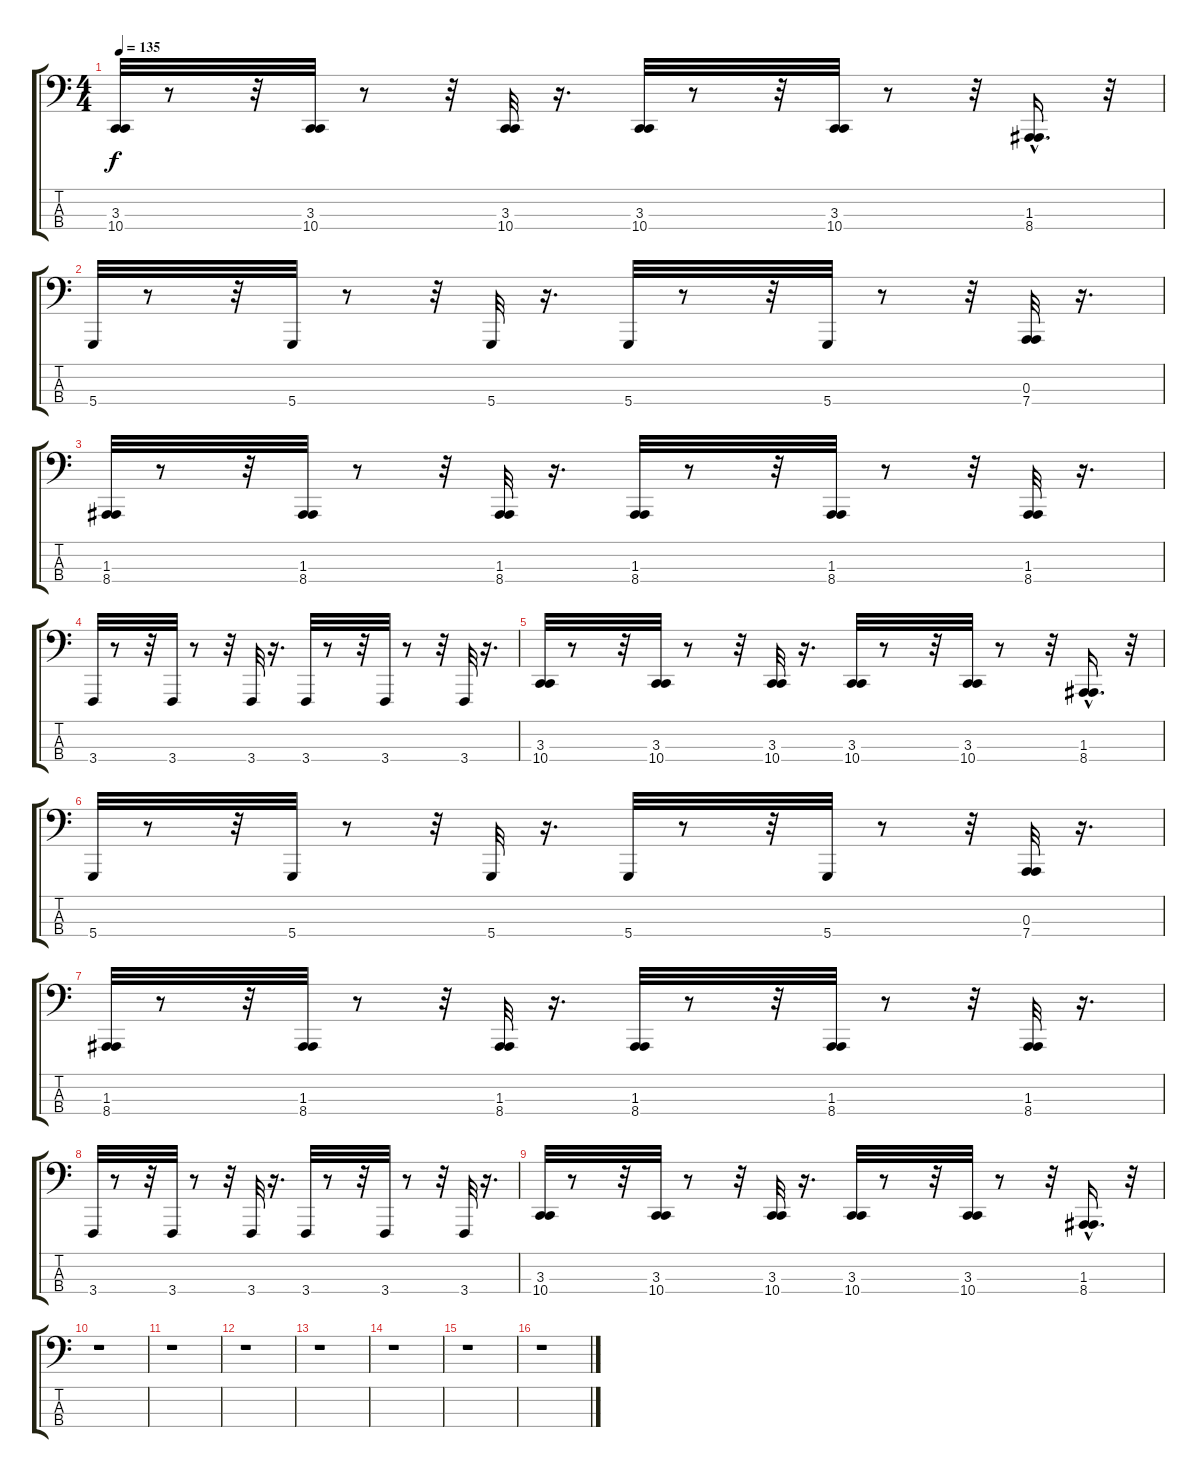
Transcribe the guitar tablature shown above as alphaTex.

\track "" {instrument lead8bassandlead}
\staff {score tabs}
\tuning (G2 D2 A1 D1) {hide}
\ts (4 4)
\tempo 135
\clef f4
\ks c
(3.3 10.4).32{dy f} r.8 r.32 (3.3 10.4).32 r.8 r.32 (3.3 10.4).32 r.16{d} (3.3 10.4).32 r.8 r.32 (3.3 10.4).32 r.8 r.32 (1.3{hac} 8.4{hac}).16{d} r.32 |
5.4.32 r.8 r.32 5.4.32 r.8 r.32 5.4.32 r.16{d} 5.4.32 r.8 r.32 5.4.32 r.8 r.32 (0.3 7.4).32 r.16{d} |
(1.3 8.4).32 r.8 r.32 (1.3 8.4).32 r.8 r.32 (1.3 8.4).32 r.16{d} (1.3 8.4).32 r.8 r.32 (1.3 8.4).32 r.8 r.32 (1.3 8.4).32 r.16{d} |
3.4.32 r.8 r.32 3.4.32 r.8 r.32 3.4.32 r.16{d} 3.4.32 r.8 r.32 3.4.32 r.8 r.32 3.4.32 r.16{d} |
(3.3 10.4).32 r.8 r.32 (3.3 10.4).32 r.8 r.32 (3.3 10.4).32 r.16{d} (3.3 10.4).32 r.8 r.32 (3.3 10.4).32 r.8 r.32 (1.3{hac} 8.4{hac}).16{d} r.32 |
5.4.32 r.8 r.32 5.4.32 r.8 r.32 5.4.32 r.16{d} 5.4.32 r.8 r.32 5.4.32 r.8 r.32 (0.3 7.4).32 r.16{d} |
(1.3 8.4).32 r.8 r.32 (1.3 8.4).32 r.8 r.32 (1.3 8.4).32 r.16{d} (1.3 8.4).32 r.8 r.32 (1.3 8.4).32 r.8 r.32 (1.3 8.4).32 r.16{d} |
3.4.32 r.8 r.32 3.4.32 r.8 r.32 3.4.32 r.16{d} 3.4.32 r.8 r.32 3.4.32 r.8 r.32 3.4.32 r.16{d} |
(3.3 10.4).32 r.8 r.32 (3.3 10.4).32 r.8 r.32 (3.3 10.4).32 r.16{d} (3.3 10.4).32 r.8 r.32 (3.3 10.4).32 r.8 r.32 (1.3{hac} 8.4{hac}).16{d} r.32 |
r.1 |
r.1 |
r.1 |
r.1 |
r.1 |
r.1 |
r.1
